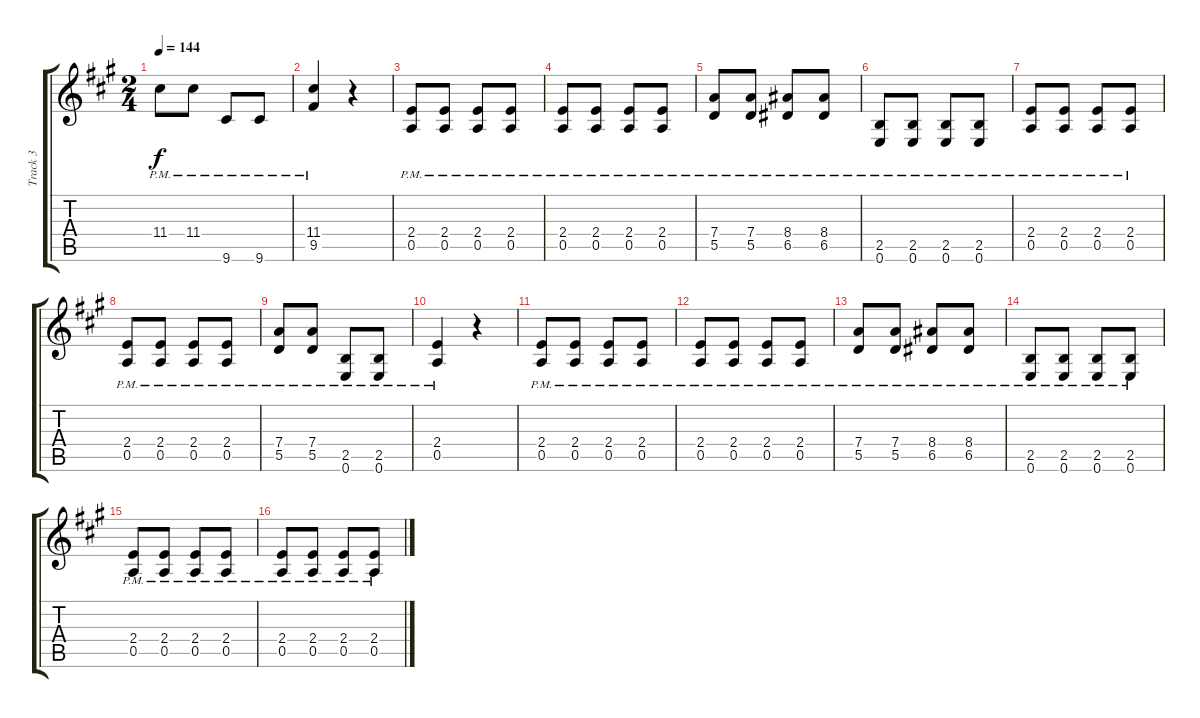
\track ("Track 3" "Track 3") {instrument distortionguitar}
\staff {score tabs}
\tuning (E4 B3 G3 D3 A2 E2) {hide}
\ts (2 4)
\tempo 144
\clef g2
\ks a
11.4{pm}.8{dy f} 11.4{pm}.8 9.6{pm}.8 9.6{pm}.8 |
(11.4 9.5{pm}).4 r.4 |
(2.4{pm} 0.5{pm}).8 (2.4{pm} 0.5{pm}).8 (2.4{pm} 0.5{pm}).8 (2.4{pm} 0.5{pm}).8 |
(2.4{pm} 0.5{pm}).8 (2.4{pm} 0.5{pm}).8 (2.4{pm} 0.5{pm}).8 (2.4{pm} 0.5{pm}).8 |
(7.4{pm} 5.5{pm}).8 (7.4{pm} 5.5{pm}).8 (8.4{pm} 6.5{pm}).8 (8.4{pm} 6.5{pm}).8 |
(2.5{pm} 0.6{pm}).8 (2.5{pm} 0.6{pm}).8 (2.5{pm} 0.6{pm}).8 (2.5{pm} 0.6{pm}).8 |
(2.4{pm} 0.5{pm}).8 (2.4{pm} 0.5{pm}).8 (2.4{pm} 0.5{pm}).8 (2.4{pm} 0.5{pm}).8 |
(2.4{pm} 0.5{pm}).8 (2.4{pm} 0.5{pm}).8 (2.4{pm} 0.5{pm}).8 (2.4{pm} 0.5{pm}).8 |
(7.4{pm} 5.5{pm}).8 (7.4{pm} 5.5{pm}).8 (2.5{pm} 0.6{pm}).8 (2.5{pm} 0.6{pm}).8 |
(2.4{pm} 0.5{pm}).4 r.4 |
(2.4{pm} 0.5{pm}).8 (2.4{pm} 0.5{pm}).8 (2.4{pm} 0.5{pm}).8 (2.4{pm} 0.5{pm}).8 |
(2.4{pm} 0.5{pm}).8 (2.4{pm} 0.5{pm}).8 (2.4{pm} 0.5{pm}).8 (2.4{pm} 0.5{pm}).8 |
(7.4{pm} 5.5{pm}).8 (7.4{pm} 5.5{pm}).8 (8.4{pm} 6.5{pm}).8 (8.4{pm} 6.5{pm}).8 |
(2.5{pm} 0.6{pm}).8 (2.5{pm} 0.6{pm}).8 (2.5{pm} 0.6{pm}).8 (2.5{pm} 0.6{pm}).8 |
(2.4{pm} 0.5{pm}).8 (2.4{pm} 0.5{pm}).8 (2.4{pm} 0.5{pm}).8 (2.4{pm} 0.5{pm}).8 |
(2.4{pm} 0.5{pm}).8 (2.4{pm} 0.5{pm}).8 (2.4{pm} 0.5{pm}).8 (2.4{pm} 0.5{pm}).8
